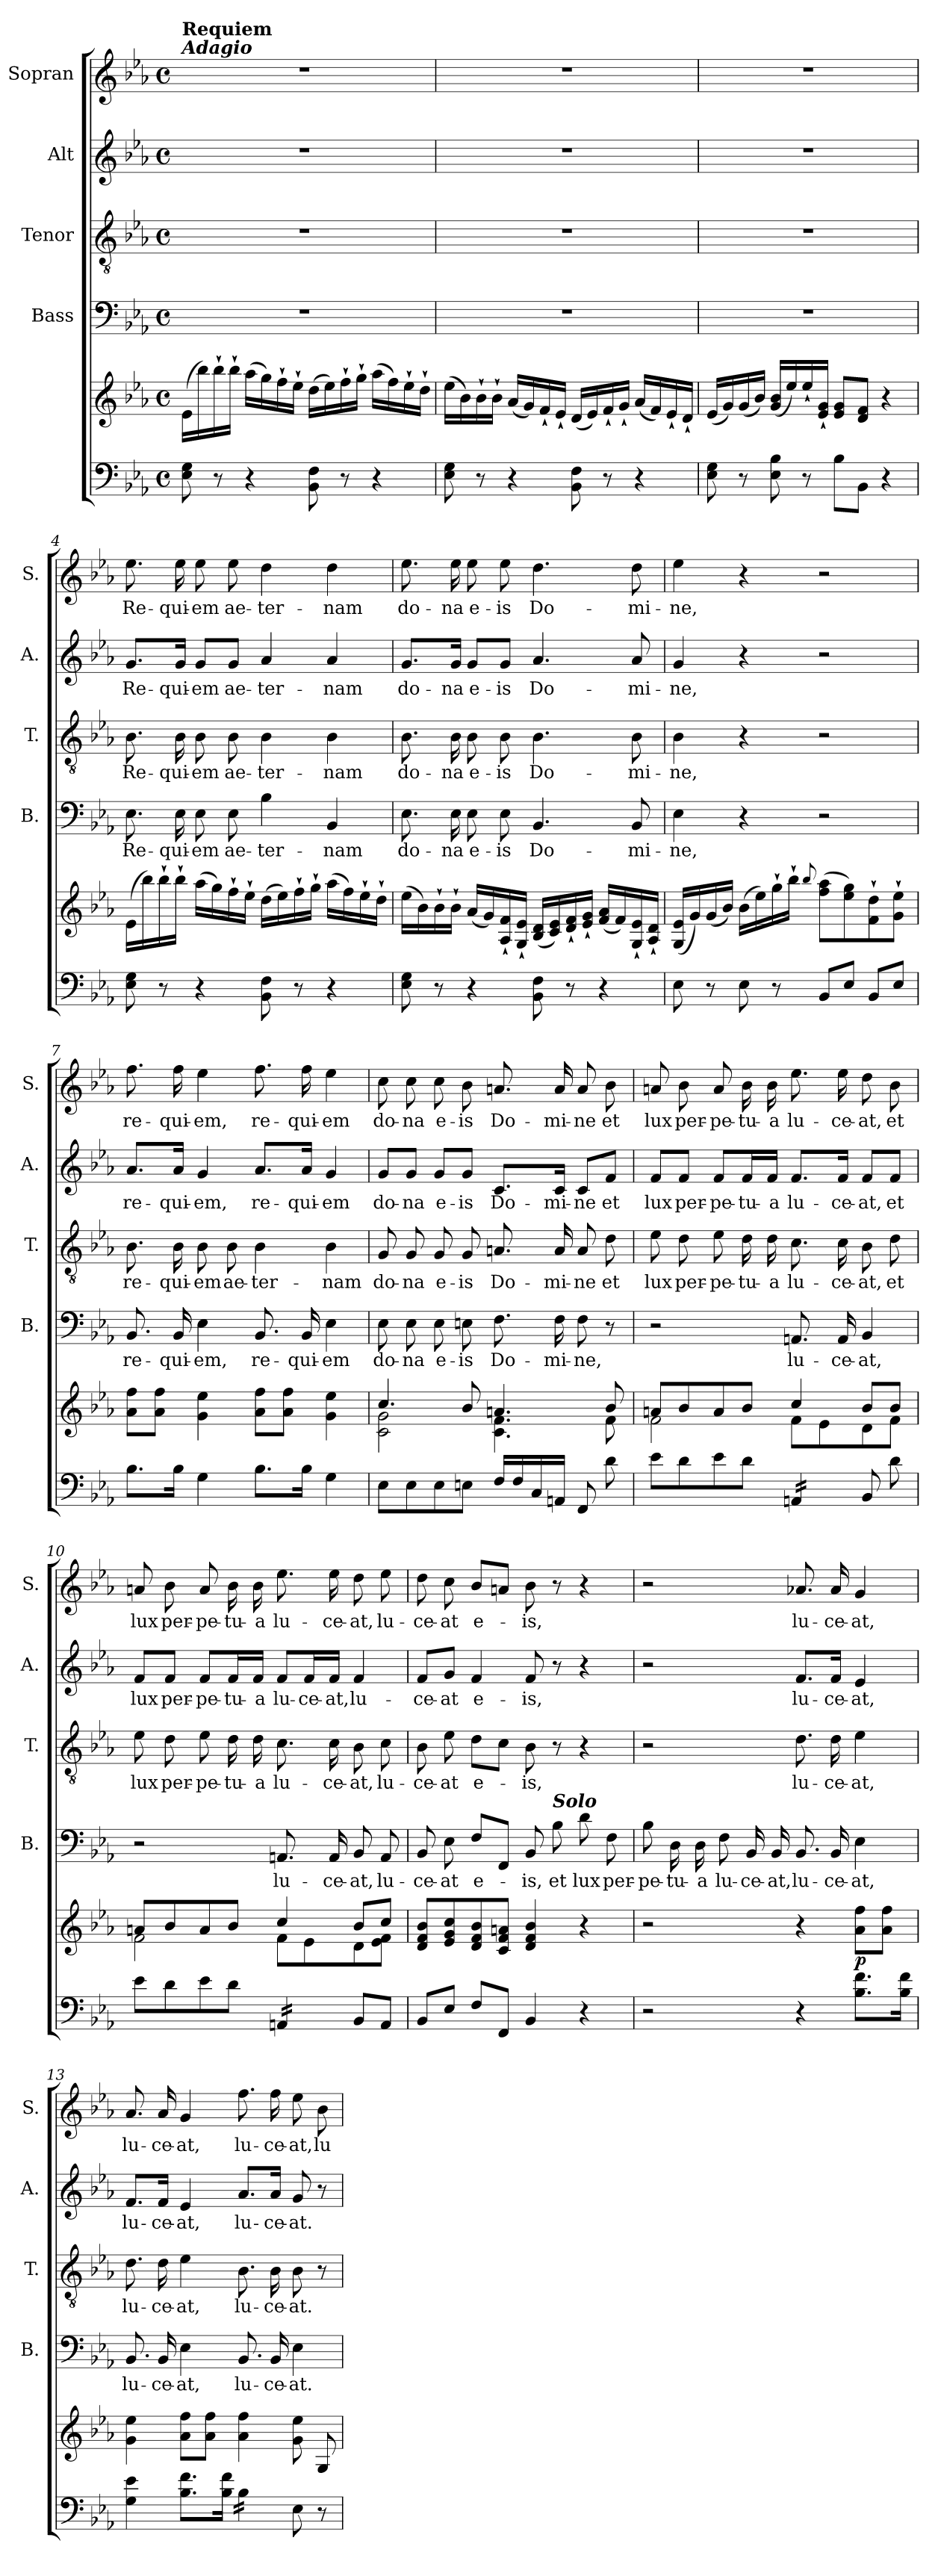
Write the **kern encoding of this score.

**kern	**kern	**dynam	**kern	**text	**kern	**text	**kern	**text	**kern	**text
*part5	*part5	*part5	*part4	*part4	*part3	*part3	*part2	*part2	*part1	*part1
*staff6	*staff5	*staff5/6	*staff4	*staff4	*staff3	*staff3	*staff2	*staff2	*staff1	*staff1
*	*	*	*I"Bass	*	*I"Tenor	*	*I"Alt	*	*I"Sopran	*
*	*	*	*I'B.	*	*I'T.	*	*I'A.	*	*I'S.	*
*clefF4	*clefG2	*	*clefF4	*	*clefGv2	*	*clefG2	*	*clefG2	*
*k[b-e-a-]	*k[b-e-a-]	*	*k[b-e-a-]	*	*k[b-e-a-]	*	*k[b-e-a-]	*	*k[b-e-a-]	*
*E-:	*E-:	*	*E-:	*	*E-:	*	*E-:	*	*E-:	*
*M4/4	*M4/4	*	*M4/4	*	*M4/4	*	*M4/4	*	*M4/4	*
*met(c)	*met(c)	*	*met(c)	*	*met(c)	*	*met(c)	*	*met(c)	*
=1	=1	=1	=1	=1	=1	=1	=1	=1	=1	=1
!	!	!	!	!	!	!	!	!	!LO:TX:a:Bi:t=Adagio	!
!	!	!	!	!	!	!	!	!	!LO:TX:a:B:t=Requiem	!
8E-\ 8G\	(>16e-\LL	.	1r	.	1r	.	1r	.	1r	.
.	16bb-\)	.	.	.	.	.	.	.	.	.
8r	16bb-`>\	.	.	.	.	.	.	.	.	.
.	16bb-`>\JJ	.	.	.	.	.	.	.	.	.
4r	(>16aa-\LL	.	.	.	.	.	.	.	.	.
.	16gg\)	.	.	.	.	.	.	.	.	.
.	16ff`>\	.	.	.	.	.	.	.	.	.
.	16ee-`>\JJ	.	.	.	.	.	.	.	.	.
8BB-\ 8F\	(>16dd\LL	.	.	.	.	.	.	.	.	.
.	16ee-\)	.	.	.	.	.	.	.	.	.
8r	16ff`>\	.	.	.	.	.	.	.	.	.
.	16gg`>\JJ	.	.	.	.	.	.	.	.	.
4r	(>16aa-\LL	.	.	.	.	.	.	.	.	.
.	16ff\)	.	.	.	.	.	.	.	.	.
.	16ee-`>\	.	.	.	.	.	.	.	.	.
.	16dd`>\JJ	.	.	.	.	.	.	.	.	.
=2	=2	=2	=2	=2	=2	=2	=2	=2	=2	=2
8E-\ 8G\	(>16ee-\LL	.	1r	.	1r	.	1r	.	1r	.
.	16b-\)	.	.	.	.	.	.	.	.	.
8r	16b-`>\	.	.	.	.	.	.	.	.	.
.	16b-`>\JJ	.	.	.	.	.	.	.	.	.
4r	(<16a-/LL	.	.	.	.	.	.	.	.	.
.	16g/)	.	.	.	.	.	.	.	.	.
.	16f`</	.	.	.	.	.	.	.	.	.
.	16e-`</JJ	.	.	.	.	.	.	.	.	.
8BB-\ 8F\	(<16d/LL	.	.	.	.	.	.	.	.	.
.	16e-/)	.	.	.	.	.	.	.	.	.
8r	16f`</	.	.	.	.	.	.	.	.	.
.	16g`</JJ	.	.	.	.	.	.	.	.	.
4r	(<16a-/LL	.	.	.	.	.	.	.	.	.
.	16f/)	.	.	.	.	.	.	.	.	.
.	16e-`</	.	.	.	.	.	.	.	.	.
.	16d`</JJ	.	.	.	.	.	.	.	.	.
=3	=3	=3	=3	=3	=3	=3	=3	=3	=3	=3
8E-\ 8G\	(<16e-/LL	.	1r	.	1r	.	1r	.	1r	.
.	16g/)	.	.	.	.	.	.	.	.	.
8r	(<16g/	.	.	.	.	.	.	.	.	.
.	16b-/JJ)	.	.	.	.	.	.	.	.	.
8E-\ 8B-\	(<16g/ 16b-/LL	.	.	.	.	.	.	.	.	.
.	16ee-/)	.	.	.	.	.	.	.	.	.
8r	16ee-`</	.	.	.	.	.	.	.	.	.
.	16e-/`< 16g/`<JJ	.	.	.	.	.	.	.	.	.
8B-\L	8e-/ 8g/L	.	.	.	.	.	.	.	.	.
8BB-\J	8d/ 8f/J	.	.	.	.	.	.	.	.	.
4r	4r	.	.	.	.	.	.	.	.	.
!!LO:LB:g=z
=4	=4	=4	=4	=4	=4	=4	=4	=4	=4	=4
!	!	!	!	!LO:LY:b	!	!LO:LY:b	!	!LO:LY:b	!	!LO:LY:b
8E-\ 8G\	(>16e-\LL	.	8.E-\	Re-	8.B-\	Re-	8.g/L	Re-	8.ee-\	Re-
.	16bb-\)	.	.	.	.	.	.	.	.	.
8r	16bb-`>\	.	.	.	.	.	.	.	.	.
!	!	!	!	!LO:LY:b	!	!LO:LY:b	!	!LO:LY:b	!	!LO:LY:b
.	16bb-`>\JJ	.	16E-\	-qui-	16B-\	-qui-	16g/Jk	-qui-	16ee-\	-qui-
!	!	!	!	!LO:LY:b	!	!LO:LY:b	!	!LO:LY:b	!	!LO:LY:b
4r	(>16aa-\LL	.	8E-\	-em	8B-\	-em	8g/L	-em	8ee-\	-em
.	16gg\)	.	.	.	.	.	.	.	.	.
!	!	!	!	!LO:LY:b	!	!LO:LY:b	!	!LO:LY:b	!	!LO:LY:b
.	16ff`>\	.	8E-\	ae-	8B-\	ae-	8g/J	ae-	8ee-\	ae-
.	16ee-`>\JJ	.	.	.	.	.	.	.	.	.
!	!	!	!	!LO:LY:b	!	!LO:LY:b	!	!LO:LY:b	!	!LO:LY:b
8BB-\ 8F\	(>16dd\LL	.	4B-\	-ter-	4B-\	-ter-	4a-/	-ter-	4dd\	-ter-
.	16ee-\)	.	.	.	.	.	.	.	.	.
8r	16ff`>\	.	.	.	.	.	.	.	.	.
.	16gg`>\JJ	.	.	.	.	.	.	.	.	.
!	!	!	!	!LO:LY:b	!	!LO:LY:b	!	!LO:LY:b	!	!LO:LY:b
4r	(>16aa-\LL	.	4BB-/	-nam	4B-\	-nam	4a-/	-nam	4dd\	-nam
.	16ff\)	.	.	.	.	.	.	.	.	.
.	16ee-`>\	.	.	.	.	.	.	.	.	.
.	16dd`>\JJ	.	.	.	.	.	.	.	.	.
=5	=5	=5	=5	=5	=5	=5	=5	=5	=5	=5
!	!	!	!	!LO:LY:b	!	!LO:LY:b	!	!LO:LY:b	!	!LO:LY:b
8E-\ 8G\	(>16ee-\LL	.	8.E-\	do-	8.B-\	do-	8.g/L	do-	8.ee-\	do-
.	16b-\)	.	.	.	.	.	.	.	.	.
8r	16b-`>\	.	.	.	.	.	.	.	.	.
!	!	!	!	!LO:LY:b	!	!LO:LY:b	!	!LO:LY:b	!	!LO:LY:b
.	16b-`>\JJ	.	16E-\	-na	16B-\	-na	16g/Jk	-na	16ee-\	-na
!	!	!	!	!LO:LY:b	!	!LO:LY:b	!	!LO:LY:b	!	!LO:LY:b
4r	(<16a-/LL	.	8E-\	e-	8B-\	e-	8g/L	e-	8ee-\	e-
.	16g/)	.	.	.	.	.	.	.	.	.
!	!	!	!	!LO:LY:b	!	!LO:LY:b	!	!LO:LY:b	!	!LO:LY:b
.	16A-/`< 16f/`<	.	8E-\	-is	8B-\	-is	8g/J	-is	8ee-\	-is
.	16G/`< 16e-/`<JJ	.	.	.	.	.	.	.	.	.
!	!	!	!	!LO:LY:b	!	!LO:LY:b	!	!LO:LY:b	!	!LO:LY:b
8BB-\ 8F\	(<16B-/ 16d/LL	.	4.BB-/	Do-	4.B-\	Do-	4.a-/	Do-	4.dd\	Do-
.	16c/ 16e-/)	.	.	.	.	.	.	.	.	.
8r	16d/`< 16f/`<	.	.	.	.	.	.	.	.	.
.	16e-/`< 16g/`<JJ	.	.	.	.	.	.	.	.	.
4r	(<16f/ 16a-/LL	.	.	.	.	.	.	.	.	.
.	16f/)	.	.	.	.	.	.	.	.	.
!	!	!	!	!LO:LY:b	!	!LO:LY:b	!	!LO:LY:b	!	!LO:LY:b
.	16G/`< 16e-/`<	.	8BB-/	-mi-	8B-\	-mi-	8a-/	-mi-	8dd\	-mi-
.	16A-/`< 16d/`<JJ	.	.	.	.	.	.	.	.	.
=6	=6	=6	=6	=6	=6	=6	=6	=6	=6	=6
!	!	!	!	!LO:LY:b	!	!LO:LY:b	!	!LO:LY:b	!	!LO:LY:b
8E-\	(<16G/ 16e-/LL	.	4E-\	-ne,	4B-\	-ne,	4g/	-ne,	4ee-\	-ne,
.	16g/)	.	.	.	.	.	.	.	.	.
8r	(<16g/	.	.	.	.	.	.	.	.	.
.	16b-/JJ)	.	.	.	.	.	.	.	.	.
8E-\	(>16b-\LL	.	4r	.	4r	.	4r	.	4r	.
.	16ee-\)	.	.	.	.	.	.	.	.	.
8r	16gg`>\	.	.	.	.	.	.	.	.	.
.	16bb-`>\JJ	.	.	.	.	.	.	.	.	.
.	8qqbb-/	.	.	.	.	.	.	.	.	.
8BB-/L	(>8ff\ 8aa-\L	.	2r	.	2r	.	2r	.	2r	.
8E-/J	8ee-\ 8gg\)	.	.	.	.	.	.	.	.	.
8BB-/L	8f\`> 8dd\`>	.	.	.	.	.	.	.	.	.
8E-/J	8g\`> 8ee-\`>J	.	.	.	.	.	.	.	.	.
!!LO:PB:g=z
=7	=7	=7	=7	=7	=7	=7	=7	=7	=7	=7
!	!	!	!	!LO:LY:b	!	!LO:LY:b	!	!LO:LY:b	!	!LO:LY:b
8.B-\L	8a-\ 8ff\L	.	8.BB-/	re-	8.B-\	re-	8.a-/L	re-	8.ff\	re-
.	8a-\ 8ff\J	.	.	.	.	.	.	.	.	.
!	!	!	!	!LO:LY:b	!	!LO:LY:b	!	!LO:LY:b	!	!LO:LY:b
16B-\Jk	.	.	16BB-/	-qui-	16B-\	-qui-	16a-/Jk	-qui-	16ff\	-qui-
!	!	!	!	!LO:LY:b	!	!LO:LY:b	!	!LO:LY:b	!	!LO:LY:b
4G\	4g\ 4ee-\	.	4E-\	-em,	8B-\	-em	4g/	-em,	4ee-\	-em,
!	!	!	!	!	!	!LO:LY:b	!	!	!	!
.	.	.	.	.	8B-\	ae-	.	.	.	.
!	!	!	!	!LO:LY:b	!	!LO:LY:b	!	!LO:LY:b	!	!LO:LY:b
8.B-\L	8a-\ 8ff\L	.	8.BB-/	re-	4B-\	-ter-	8.a-/L	re-	8.ff\	re-
.	8a-\ 8ff\J	.	.	.	.	.	.	.	.	.
!	!	!	!	!LO:LY:b	!	!	!	!LO:LY:b	!	!LO:LY:b
16B-\Jk	.	.	16BB-/	-qui-	.	.	16a-/Jk	-qui-	16ff\	-qui-
!	!	!	!	!LO:LY:b	!	!LO:LY:b	!	!LO:LY:b	!	!LO:LY:b
4G\	4g\ 4ee-\	.	4E-\	-em	4B-\	-nam	4g/	-em	4ee-\	-em
=8	=8	=8	=8	=8	=8	=8	=8	=8	=8	=8
*	*^	*	*	*	*	*	*	*	*	*
!	!	!	!	!	!LO:LY:b	!	!LO:LY:b	!	!LO:LY:b	!	!LO:LY:b
8E-\L	4.cc/	2c\ 2g\	.	8E-\	do-	8G/	do-	8g/L	do-	8cc\	do-
!	!	!	!	!	!LO:LY:b	!	!LO:LY:b	!	!LO:LY:b	!	!LO:LY:b
8E-\	.	.	.	8E-\	-na	8G/	-na	8g/J	-na	8cc\	-na
!	!	!	!	!	!LO:LY:b	!	!LO:LY:b	!	!LO:LY:b	!	!LO:LY:b
8E-\	.	.	.	8E-\	e-	8G/	e-	8g/L	e-	8cc\	e-
!	!	!	!	!	!LO:LY:b	!	!LO:LY:b	!	!LO:LY:b	!	!LO:LY:b
8En\J	8b-/	.	.	8En\	-is	8G/	-is	8g/J	-is	8b-\	-is
!	!	!	!	!	!LO:LY:b	!	!LO:LY:b	!	!LO:LY:b	!	!LO:LY:b
16F/LL	4.an/	4.c\ 4.f\	.	8.F\	Do-	8.An/	Do-	8.c/L	Do-	8.an/	Do-
16F/	.	.	.	.	.	.	.	.	.	.	.
16C/	.	.	.	.	.	.	.	.	.	.	.
!	!	!	!	!	!LO:LY:b	!	!LO:LY:b	!	!LO:LY:b	!	!LO:LY:b
16AAn/JJ	.	.	.	16F\	-mi-	16A/	-mi-	16c/Jk	-mi-	16a/	-mi-
!	!	!	!	!	!LO:LY:b	!	!LO:LY:b	!	!LO:LY:b	!	!LO:LY:b
8FF/	.	.	.	8F\	-ne,	8A/	-ne	8c/L	-ne	8a/	-ne
!	!	!	!	!	!	!	!LO:LY:b	!	!LO:LY:b	!	!LO:LY:b
8d\	8b-/	8f\	.	8r	.	8d\	et	8f/J	et	8b-\	et
=9	=9	=9	=9	=9	=9	=9	=9	=9	=9	=9	=9
!	!	!	!	!	!	!	!LO:LY:b	!	!LO:LY:b	!	!LO:LY:b
8e-\L	8an/L	2f\	.	2r	.	8e-\	lux	8f/L	lux	8an/	lux
!	!	!	!	!	!	!	!LO:LY:b	!	!LO:LY:b	!	!LO:LY:b
8d\	8b-/	.	.	.	.	8d\	per-	8f/J	per-	8b-\	per-
!	!	!	!	!	!	!	!LO:LY:b	!	!LO:LY:b	!	!LO:LY:b
8e-\	8a/	.	.	.	.	8e-\	-pe-	8f/L	-pe-	8a/	-pe-
!	!	!	!	!	!	!	!LO:LY:b	!	!LO:LY:b	!	!LO:LY:b
8d\J	8b-/J	.	.	.	.	16d\	-tu-	16f/L	-tu-	16b-\	-tu-
!	!	!	!	!	!	!	!LO:LY:b	!	!LO:LY:b	!	!LO:LY:b
.	.	.	.	.	.	16d\	-a	16f/JJ	-a	16b-\	-a
!	!	!	!	!	!LO:LY:b	!	!LO:LY:b	!	!LO:LY:b	!	!LO:LY:b
*tremolo	*	*	*	*	*	*	*	*	*	*	*
16AAn/LL	4cc/	8f\L	.	8.AAn/	lu-	8.c\	lu-	8.f/L	lu-	8.ee-\	lu-
16AAn/	.	.	.	.	.	.	.	.	.	.	.
16AAn/	.	8e-\	.	.	.	.	.	.	.	.	.
!	!	!	!	!	!LO:LY:b	!	!LO:LY:b	!	!LO:LY:b	!	!LO:LY:b
16AAn/JJ	.	.	.	16AA/	-ce-	16c\	-ce-	16f/Jk	-ce-	16ee-\	-ce-
*Xtremolo	*	*	*	*	*	*	*	*	*	*	*
!	!	!	!	!	!LO:LY:b	!	!LO:LY:b	!	!LO:LY:b	!	!LO:LY:b
8BB-/	8b-/L	8d\	.	4BB-/	-at,	8B-\	-at,	8f/L	-at,	8dd\	-at,
!	!	!	!	!	!	!	!LO:LY:b	!	!LO:LY:b	!	!LO:LY:b
8d\	8b-/J	8f\J	.	.	.	8d\	et	8f/J	et	8b-\	et
!!LO:LB:g=z
=10	=10	=10	=10	=10	=10	=10	=10	=10	=10	=10	=10
!	!	!	!	!	!	!	!LO:LY:b	!	!LO:LY:b	!	!LO:LY:b
8e-\L	8an/L	2f\	.	2r	.	8e-\	lux	8f/L	lux	8an/	lux
!	!	!	!	!	!	!	!LO:LY:b	!	!LO:LY:b	!	!LO:LY:b
8d\	8b-/	.	.	.	.	8d\	per-	8f/J	per-	8b-\	per-
!	!	!	!	!	!	!	!LO:LY:b	!	!LO:LY:b	!	!LO:LY:b
8e-\	8a/	.	.	.	.	8e-\	-pe-	8f/L	-pe-	8a/	-pe-
!	!	!	!	!	!	!	!LO:LY:b	!	!LO:LY:b	!	!LO:LY:b
8d\J	8b-/J	.	.	.	.	16d\	-tu-	16f/L	-tu-	16b-\	-tu-
!	!	!	!	!	!	!	!LO:LY:b	!	!LO:LY:b	!	!LO:LY:b
.	.	.	.	.	.	16d\	-a	16f/JJ	-a	16b-\	-a
!	!	!	!	!	!LO:LY:b	!	!LO:LY:b	!	!LO:LY:b	!	!LO:LY:b
*tremolo	*	*	*	*	*	*	*	*	*	*	*
16AAn/LL	4cc/	8f\L	.	8.AAn/	lu-	8.c\	lu-	8f/L	lu-	8.ee-\	lu-
16AAn/	.	.	.	.	.	.	.	.	.	.	.
!	!	!	!	!	!	!	!	!	!LO:LY:b	!	!
16AAn/	.	8e-\	.	.	.	.	.	16f/L	-ce-	.	.
!	!	!	!	!	!LO:LY:b	!	!LO:LY:b	!	!LO:LY:b	!	!LO:LY:b
16AAn/JJ	.	.	.	16AA/	-ce-	16c\	-ce-	16f/JJ	-at,	16ee-\	-ce-
*Xtremolo	*	*	*	*	*	*	*	*	*	*	*
!	!	!	!	!	!LO:LY:b	!	!LO:LY:b	!	!LO:LY:b	!	!LO:LY:b
8BB-/L	8b-/L	8d\	.	8BB-/	-at,	8B-\	-at,	4f/	lu-	8dd\	-at,
!	!	!	!	!	!LO:LY:b	!	!LO:LY:b	!	!	!	!LO:LY:b
8AA/J	8cc/J	8e-\ 8f\J	.	8AA/	lu-	8c\	lu-	.	.	8ee-\	lu-
=11	=11	=11	=11	=11	=11	=11	=11	=11	=11	=11	=11
!	!	!	!	!	!LO:LY:b	!	!LO:LY:b	!	!LO:LY:b	!	!LO:LY:b
*	*v	*v	*	*	*	*	*	*	*	*	*
8BB-/L	8d/ 8f/ 8b-/L	.	8BB-/	-ce-	8B-\	-ce-	8f/L	-ce-	8dd\	-ce-
!	!	!	!	!LO:LY:b	!	!LO:LY:b	!	!LO:LY:b	!	!LO:LY:b
8E-/J	8e-/ 8g/ 8cc/	.	8E-\	-at	8e-\	-at	8g/J	-at	8cc\	-at
!	!	!	!	!LO:LY:b	!	!LO:LY:b	!	!LO:LY:b	!	!LO:LY:b
8F/L	8d/ 8f/ 8b-/	.	8F/L	e-	8d\L	e-	4f/	e-	8b-/L	e-
8FF/J	8c/ 8f/ 8an/J	.	8FF/J	.	8c\J	.	.	.	8an/J	.
!	!	!	!	!LO:LY:b	!	!LO:LY:b	!	!LO:LY:b	!	!LO:LY:b
4BB-/	4d/ 4f/ 4b-/	.	8BB-/	-is,	8B-\	-is,	8f/	-is,	8b-\	-is,
!	!	!	!LO:TX:a:Bi:t=Solo	!	!	!	!	!	!	!
!	!	!	!	!LO:LY:b	!	!	!	!	!	!
.	.	.	8B-\	et	8r	.	8r	.	8r	.
!	!	!	!	!LO:LY:b	!	!	!	!	!	!
4r	4r	.	8d\	lux	4r	.	4r	.	4r	.
!	!	!	!	!LO:LY:b	!	!	!	!	!	!
.	.	.	8F\	per-	.	.	.	.	.	.
!!LO:PB:g=z
=12	=12	=12	=12	=12	=12	=12	=12	=12	=12	=12
!	!	!	!	!LO:LY:b	!	!	!	!	!	!
2r	2r	.	8B-\	-pe-	2r	.	2r	.	2r	.
!	!	!	!	!LO:LY:b	!	!	!	!	!	!
.	.	.	16D\	-tu-	.	.	.	.	.	.
!	!	!	!	!LO:LY:b	!	!	!	!	!	!
.	.	.	16D\	-a	.	.	.	.	.	.
!	!	!	!	!LO:LY:b	!	!	!	!	!	!
.	.	.	8F\	lu-	.	.	.	.	.	.
!	!	!	!	!LO:LY:b	!	!	!	!	!	!
.	.	.	16BB-/	-ce-	.	.	.	.	.	.
!	!	!	!	!LO:LY:b	!	!	!	!	!	!
.	.	.	16BB-/	-at,	.	.	.	.	.	.
!	!	!	!	!LO:LY:b	!	!LO:LY:b	!	!LO:LY:b	!	!LO:LY:b
4r	4r	.	8.BB-/	lu-	8.d\	lu-	8.f/L	lu-	8.a-X/	lu-
!	!	!	!	!LO:LY:b	!	!LO:LY:b	!	!LO:LY:b	!	!LO:LY:b
.	.	.	16BB-/	-ce-	16d\	-ce-	16f/Jk	-ce-	16a-/	-ce-
!	!	!LO:DY:b	!	!LO:LY:b	!	!LO:LY:b	!	!LO:LY:b	!	!LO:LY:b
8.B-\ 8.f\L	8a-\ 8ff\L	p	4E-\	-at,	4e-\	-at,	4e-/	-at,	4g/	-at,
.	8a-\ 8ff\J	.	.	.	.	.	.	.	.	.
16B-\ 16f\Jk	.	.	.	.	.	.	.	.	.	.
=13	=13	=13	=13	=13	=13	=13	=13	=13	=13	=13
!	!	!	!	!LO:LY:b	!	!LO:LY:b	!	!LO:LY:b	!	!LO:LY:b
4G\ 4e-\	4g\ 4ee-\	.	8.BB-/	lu-	8.d\	lu-	8.f/L	lu-	8.a-/	lu-
!	!	!	!	!LO:LY:b	!	!LO:LY:b	!	!LO:LY:b	!	!LO:LY:b
.	.	.	16BB-/	-ce-	16d\	-ce-	16f/Jk	-ce-	16a-/	-ce-
!	!	!	!	!LO:LY:b	!	!LO:LY:b	!	!LO:LY:b	!	!LO:LY:b
8.B-\ 8.f\L	8a-\ 8ff\L	.	4E-\	-at,	4e-\	-at,	4e-/	-at,	4g/	-at,
.	8a-\ 8ff\J	.	.	.	.	.	.	.	.	.
16B-\ 16f\Jk	.	.	.	.	.	.	.	.	.	.
!	!	!	!	!LO:LY:b	!	!LO:LY:b	!	!LO:LY:b	!	!LO:LY:b
*tremolo	*	*	*	*	*	*	*	*	*	*
16B-\LL	4a-\ 4ff\	.	8.BB-/	lu-	8.B-\	lu-	8.a-/L	lu-	8.ff\	lu-
16B-\	.	.	.	.	.	.	.	.	.	.
16B-\	.	.	.	.	.	.	.	.	.	.
!	!	!	!	!LO:LY:b	!	!LO:LY:b	!	!LO:LY:b	!	!LO:LY:b
16B-\JJ	.	.	16BB-/	-ce-	16B-\	-ce-	16a-/Jk	-ce-	16ff\	-ce-
*Xtremolo	*	*	*	*	*	*	*	*	*	*
!	!	!	!	!LO:LY:b	!	!LO:LY:b	!	!LO:LY:b	!	!LO:LY:b
8E-\	8g\ 8ee-\	.	4E-\	-at.	8B-\	-at.	8g/	-at.	8ee-\	-at,
!	!	!	!	!	!	!	!	!	!	!LO:LY:b
8r	8G/	.	.	.	8r	.	8r	.	8b-\	lu-
=	=	=	=	=	=	=	=	=	=	=
*-	*-	*-	*-	*-	*-	*-	*-	*-	*-	*-
